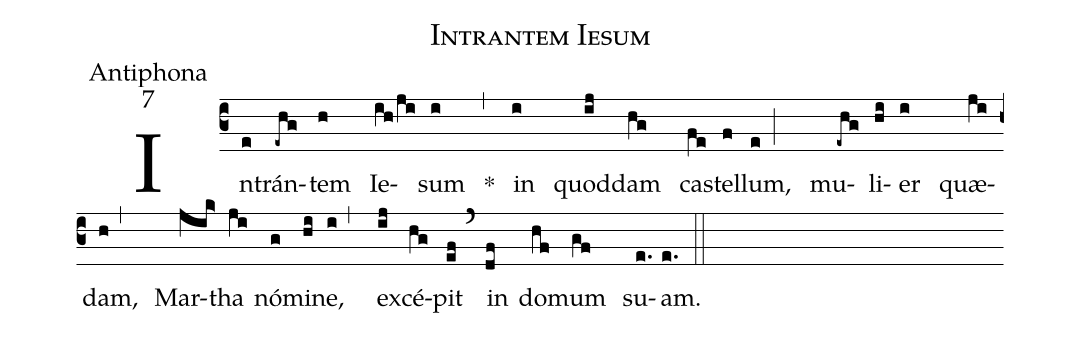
name:Intrantem Iesum;
office-part:Antiphona;
mode:7;
%%
(c3)In(e)trán(-ehg)tem (h) Ie(ih/ji)sum (i) * (,)
in (i) quod(ij)dam (hg) cas(fe)tel(f)lum, (e;)
mu(-ehg)li(hi)er (i) quæ(ji)dam, (h,)
Mar(jik>)tha(ji) nó(g)mi(hi)ne, (i,)
ex(ij)cé(hg)pit (ef) (`)  in(df) do(hf)mum (gf) su(e.)am. (e.::)
